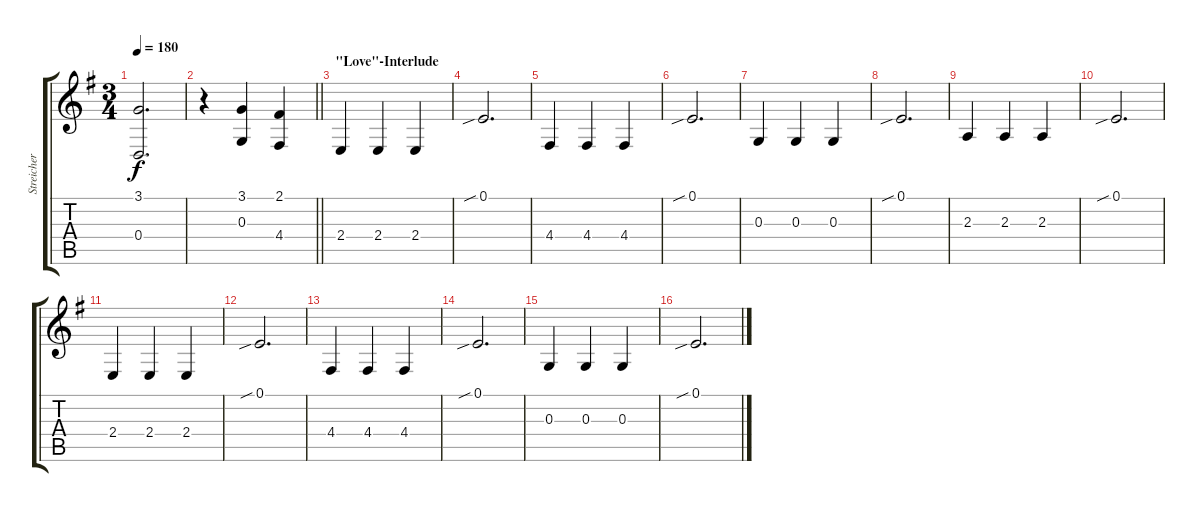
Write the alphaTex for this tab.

\track ("Streicher" "Streicher") {instrument stringensemble1 bank 48}
\staff {score tabs}
\tuning (E4 B3 G3 D3 A2 E2) {hide}
\ts (3 4)
\tempo 180
\clef g2
\ks eminor
(3.1{t} 0.4).2{d dy f} |
\barLineRight lightlight
r.4 (3.1 0.3).4 (2.1 4.4).4 |
\section ("" "\"Love\"-Interlude")
2.4.4 2.4.4 2.4.4 |
0.1{sib}.2{d} |
4.4.4 4.4.4 4.4.4 |
0.1{sib}.2{d} |
0.3.4 0.3.4 0.3.4 |
0.1{sib}.2{d} |
2.3.4 2.3.4 2.3.4 |
0.1{sib}.2{d} |
2.4.4 2.4.4 2.4.4 |
0.1{sib}.2{d} |
4.4.4 4.4.4 4.4.4 |
0.1{sib}.2{d} |
0.3.4 0.3.4 0.3.4 |
0.1{sib}.2{d}
